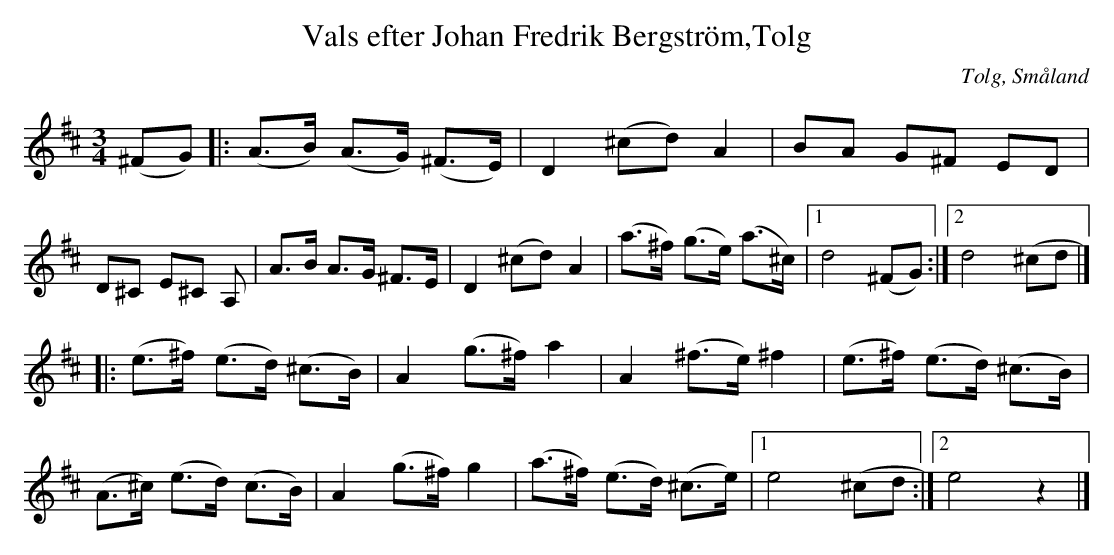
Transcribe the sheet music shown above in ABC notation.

X:1
T:Vals efter Johan Fredrik Bergström,Tolg
O:Tolg, Småland
M:3/4
L:1/8
K:D
(^FG)|:(A>B) (A>G) (^F>E)|D2 (^cd) A2|BA G^F ED|D^C E^C A,|A>B A>G ^F>E|D2 (^cd) A2|(a>^f) (g>e) (a>^c)|1 d4 (^FG):|2 d4 (^cd|]
|:(e>^f) (e>d) (^c>B)|A2 (g>^f) a2|A2 (^f>e) ^f2|(e>^f) (e>d) (^c>B)|(A>^c) (e>d) (c>B)|A2 (g>^f) g2|(a>^f) (e>d) (^c>e)|1 e4 (^cd:|2 e4 z2|]
